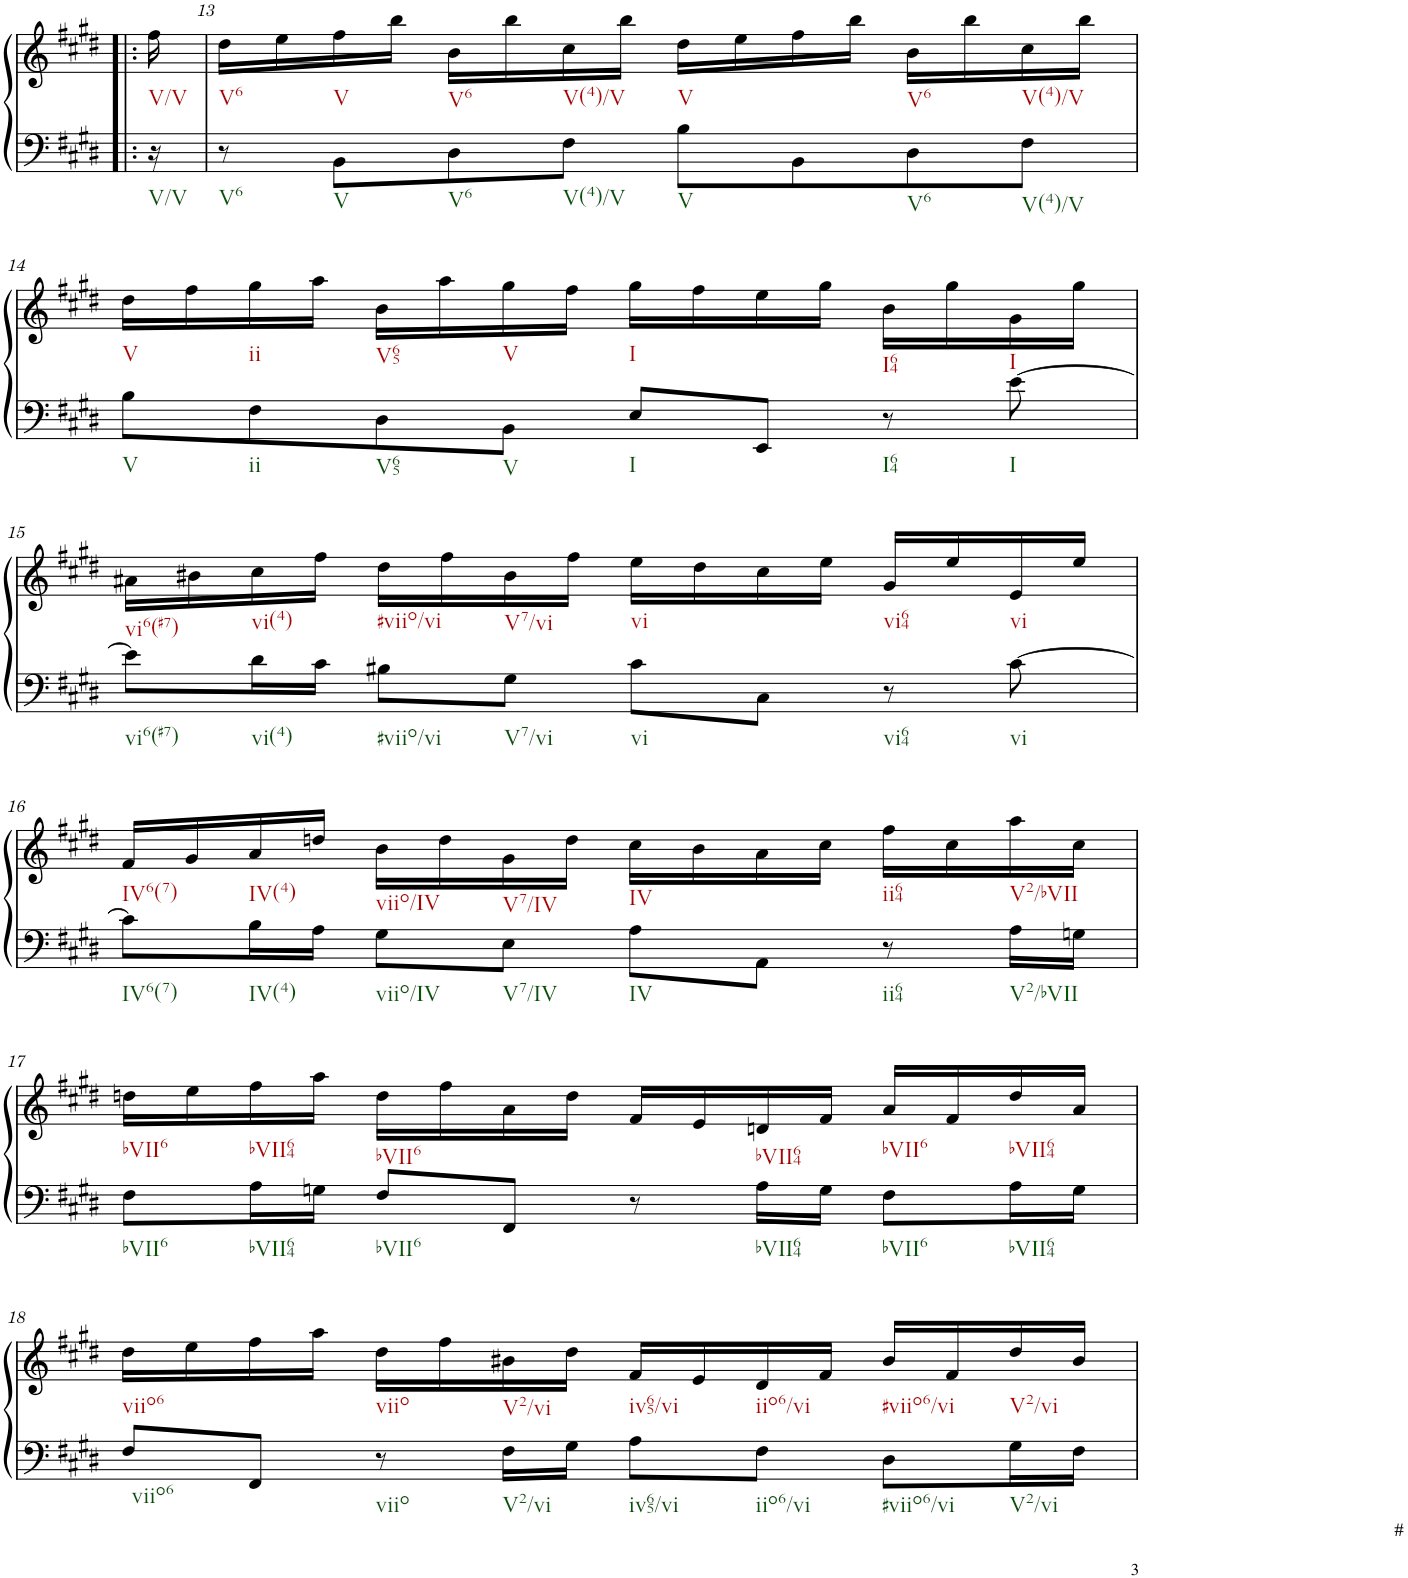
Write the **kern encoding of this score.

**kern	**kern
*part1	*part1
*staff2	*staff1
*I"Klavier linke Hand	*
!!LO:PB:g=z
*clefF4	*clefG2
*k[f#c#g#d#]	*k[f#c#g#d#]
*M4/4	*M4/4
*met(c)	*met(c)
=12X1!|:	=12X1!|:
16r	16ff#\
=13	=13
8r	16dd#\LL
.	16ee\
8BB\L	16ff#\
.	16bb\JJ
8D#\	16b\LL
.	16bb\
8F#\J	16cc#\
.	16bb\JJ
8B\L	16dd#\LL
.	16ee\
8BB\	16ff#\
.	16bb\JJ
!LO:TX:b:t=#	!
8D#\	16b\LL
.	16bb\
8F#\J	16cc#\
.	16bb\JJ
!!LO:LB:g=z
=14	=14
8B\L	16dd#\LL
.	16ff#\
8F#\	16gg#\
.	16aa\JJ
8D#\	16b\LL
.	16aa\
8BB\J	16gg#\
.	16ff#\JJ
8E/L	16gg#\LL
.	16ff#\
8EE/J	16ee\
.	16gg#\JJ
8r	16b\LL
.	16gg#\
[8e\	16g#\
.	16gg#\JJ
!!LO:LB:g=z
=15	=15
8e\L]	16a#X\LL
.	16b#X\
16d#\L	16cc#\
16c#\JJ	16ff#\JJ
8B#X\L	16dd#\LL
.	16ff#\
8G#\J	16b#\
.	16ff#\JJ
8c#\L	16ee\LL
.	16dd#\
8C#\J	16cc#\
.	16ee\JJ
8r	16g#/LL
.	16ee/
[8c#\	16e/
.	16ee/JJ
!!LO:LB:g=z
=16	=16
8c#\L]	16f#/LL
.	16g#/
16B\L	16a/
16A\JJ	16ddn/JJ
8G#\L	16b\LL
.	16dd\
8E\J	16g#\
.	16dd\JJ
8A\L	16cc#\LL
.	16b\
8AA\J	16a\
.	16cc#\JJ
8r	16ff#\LL
.	16cc#\
16A\LL	16aa\
16Gn\JJ	16cc#\JJ
!!LO:LB:g=z
=17	=17
8F#\L	16ddn\LL
.	16ee\
16A\L	16ff#\
16Gn\JJ	16aa\JJ
8F#/L	16dd\LL
.	16ff#\
8FF#/J	16a\
.	16dd\JJ
8r	16f#/LL
.	16e/
16A\LL	16dn/
16G\JJ	16f#/JJ
8F#\L	16a/LL
.	16f#/
16A\L	16dd/
16G\JJ	16a/JJ
!!LO:LB:g=z
=18	=18
8F#/L	16dd#\LL
.	16ee\
8FF#/J	16ff#\
.	16aa\JJ
8r	16dd#\LL
.	16ff#\
16F#\LL	16b#X\
16G#\JJ	16dd#\JJ
8A\L	16f#/LL
.	16e/
8F#\J	16d#/
.	16f#/JJ
8D#\L	16b#/LL
.	16f#/
16G#\L	16dd#/
16F#\JJ	16b#/JJ
=	=
*-	*-
